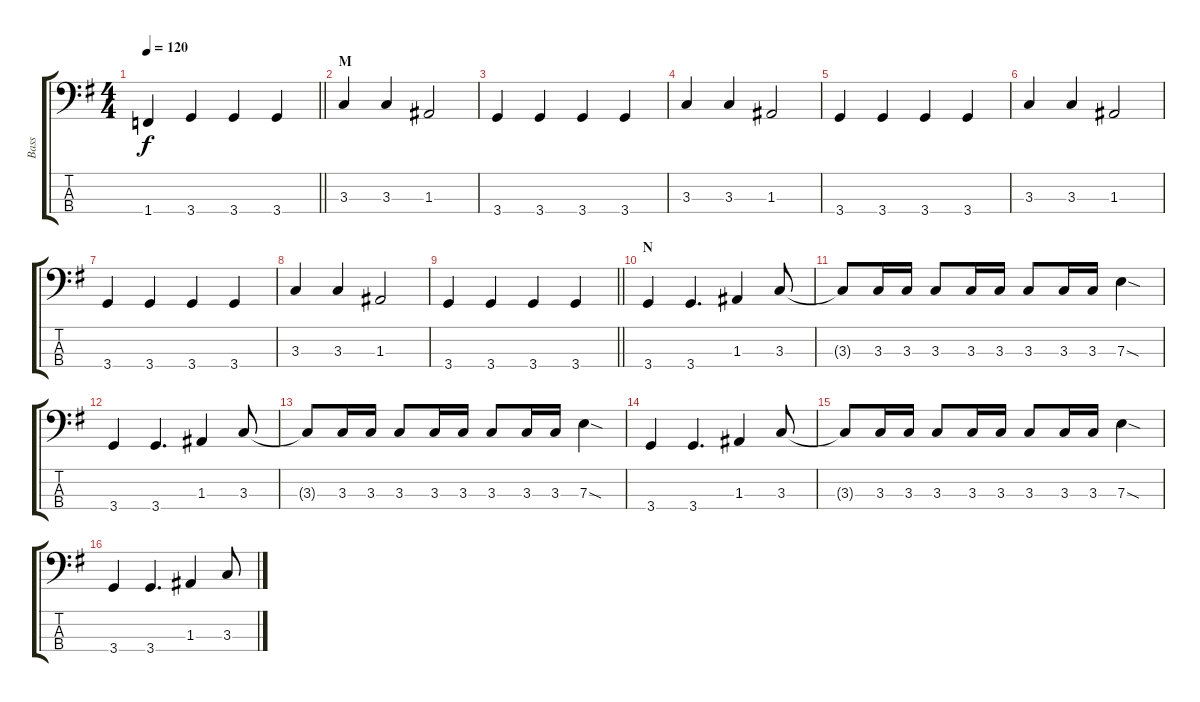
\track ("Bass" "Bass") {instrument electricbassfinger}
\staff {score tabs}
\tuning (G2 D2 A1 E1) {hide}
\ts (4 4)
\tempo 120
\clef f4
\barLineRight lightlight
\ks g
1.4.4{dy f} 3.4.4 3.4.4 3.4.4 |
\section ("" "M")
3.3.4 3.3.4 1.3.2 |
3.4.4 3.4.4 3.4.4 3.4.4 |
3.3.4 3.3.4 1.3.2 |
3.4.4 3.4.4 3.4.4 3.4.4 |
3.3.4 3.3.4 1.3.2 |
3.4.4 3.4.4 3.4.4 3.4.4 |
3.3.4 3.3.4 1.3.2 |
\barLineRight lightlight
3.4.4 3.4.4 3.4.4 3.4.4 |
\section ("" "N")
3.4.4 3.4.4{d} 1.3.4 3.3.8 |
3.3{t}.8 3.3.16 3.3.16 3.3.8 3.3.16 3.3.16 3.3.8 3.3.16 3.3.16 7.3{sod}.4 |
3.4.4 3.4.4{d} 1.3.4 3.3.8 |
3.3{t}.8 3.3.16 3.3.16 3.3.8 3.3.16 3.3.16 3.3.8 3.3.16 3.3.16 7.3{sod}.4 |
3.4.4 3.4.4{d} 1.3.4 3.3.8 |
3.3{t}.8 3.3.16 3.3.16 3.3.8 3.3.16 3.3.16 3.3.8 3.3.16 3.3.16 7.3{sod}.4 |
3.4.4 3.4.4{d} 1.3.4 3.3.8
